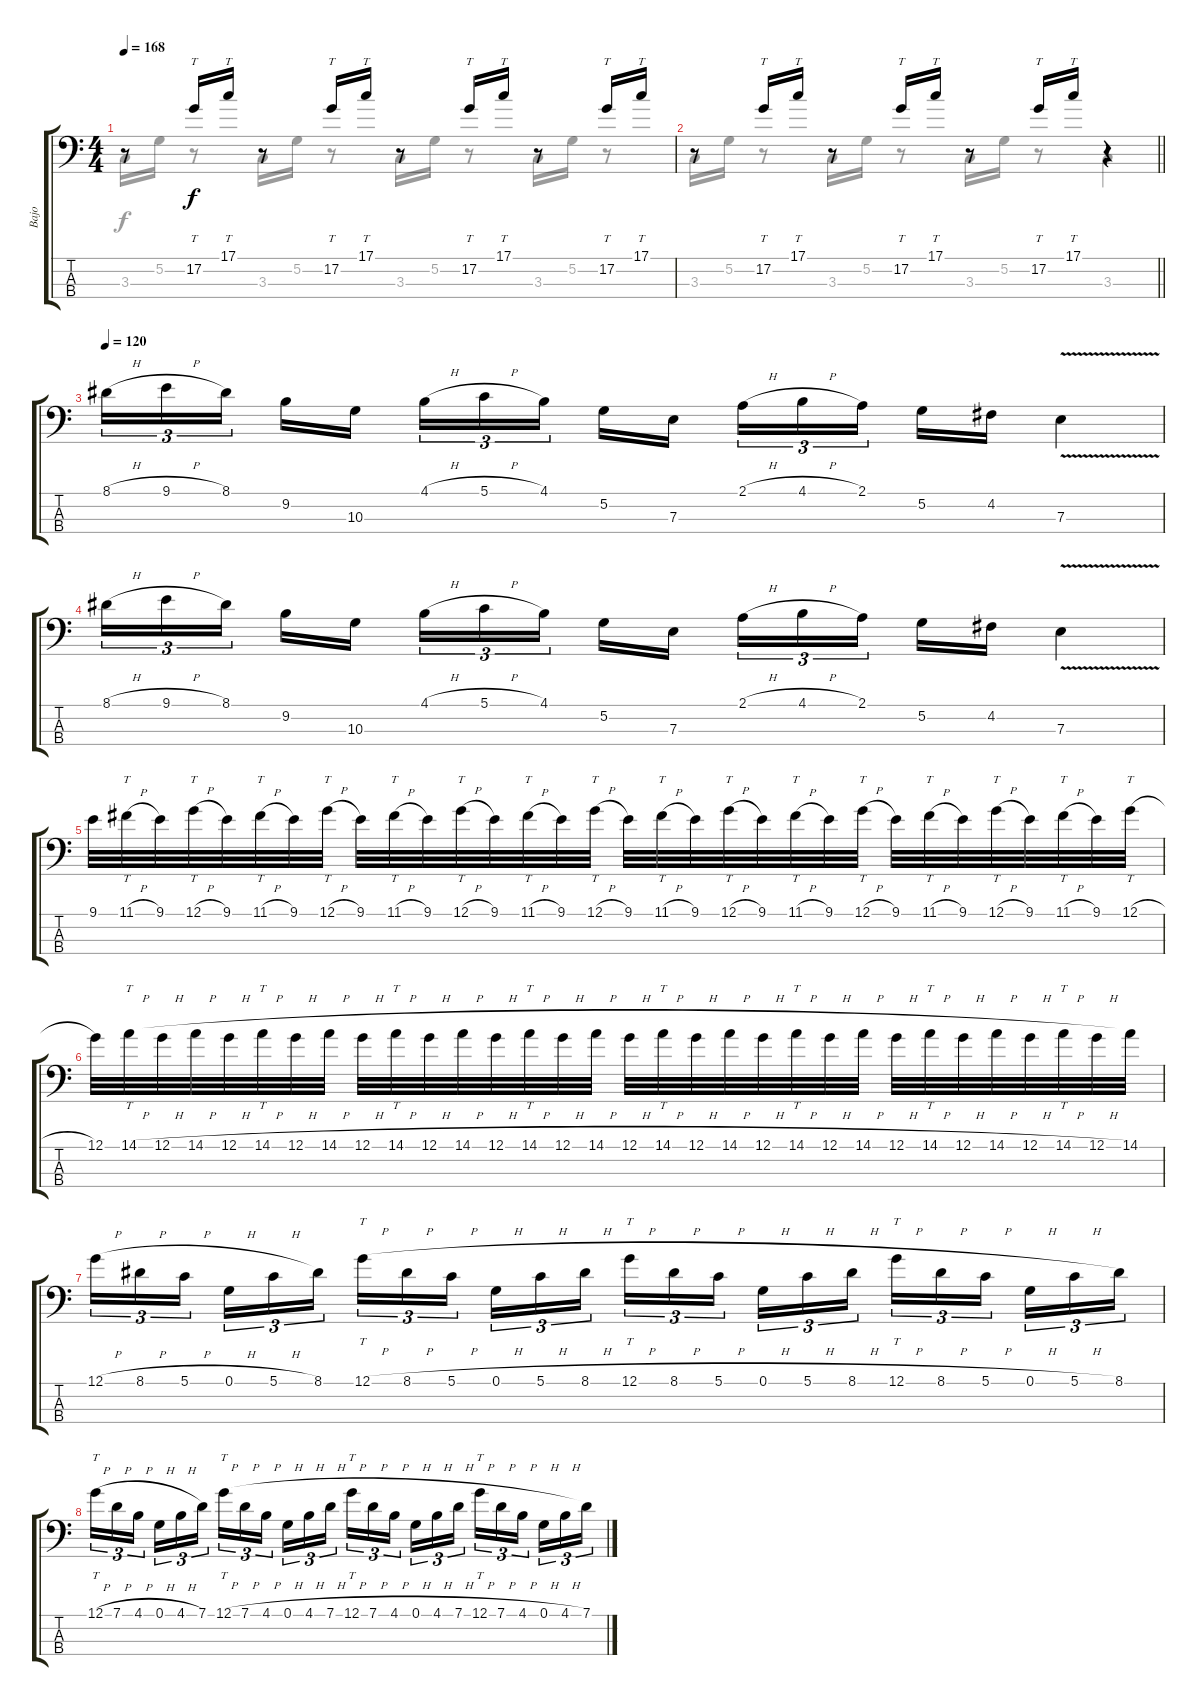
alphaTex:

\track ("Bajo" "Bajo") {instrument electricbassfinger}
\staff {score tabs}
\tuning (G2 D2 A1 E1) {hide}
\voice
\ts (4 4)
\tempo 168
\clef f4
\ks c
r.8{dy f} 17.2.16{tt} 17.1.16{tt} r.8 17.2.16{tt} 17.1.16{tt} r.8 17.2.16{tt} 17.1.16{tt} r.8 17.2.16{tt} 17.1.16{tt} |
\barLineRight lightlight
r.8 17.2.16{tt} 17.1.16{tt} r.8 17.2.16{tt} 17.1.16{tt} r.8 17.2.16{tt} 17.1.16{tt} r.4 |
\tempo 120
8.1{h}.16{tu (3 2)} 9.1{h}.16{tu (3 2)} 8.1.16{tu (3 2) beam splitsecondary} 9.2.16 10.3.16 4.1{h}.16{tu (3 2)} 5.1{h}.16{tu (3 2)} 4.1.16{tu (3 2) beam splitsecondary} 5.2.16 7.3.16 2.1{h}.16{tu (3 2)} 4.1{h}.16{tu (3 2)} 2.1.16{tu (3 2) beam splitsecondary} 5.2.16 4.2.16 7.3{v}.4 |
8.1{h}.16{tu (3 2)} 9.1{h}.16{tu (3 2)} 8.1.16{tu (3 2) beam splitsecondary} 9.2.16 10.3.16 4.1{h}.16{tu (3 2)} 5.1{h}.16{tu (3 2)} 4.1.16{tu (3 2) beam splitsecondary} 5.2.16 7.3.16 2.1{h}.16{tu (3 2)} 4.1{h}.16{tu (3 2)} 2.1.16{tu (3 2) beam splitsecondary} 5.2.16 4.2.16 7.3{v}.4 |
9.1.32 11.1{h}.32{tt} 9.1.32 12.1{h}.32{tt} 9.1.32 11.1{h}.32{tt} 9.1.32 12.1{h}.32{tt} 9.1.32 11.1{h}.32{tt} 9.1.32 12.1{h}.32{tt} 9.1.32 11.1{h}.32{tt} 9.1.32 12.1{h}.32{tt} 9.1.32 11.1{h}.32{tt} 9.1.32 12.1{h}.32{tt} 9.1.32 11.1{h}.32{tt} 9.1.32 12.1{h}.32{tt} 9.1.32 11.1{h}.32{tt} 9.1.32 12.1{h}.32{tt} 9.1.32 11.1{h}.32{tt} 9.1.32 12.1{h}.32{tt} |
12.1.32 14.1{h}.32{tt} 12.1{h}.32 14.1{h}.32 12.1{h}.32 14.1{h}.32{tt} 12.1{h}.32 14.1{h}.32 12.1{h}.32 14.1{h}.32{tt} 12.1{h}.32 14.1{h}.32 12.1{h}.32 14.1{h}.32{tt} 12.1{h}.32 14.1{h}.32 12.1{h}.32 14.1{h}.32{tt} 12.1{h}.32 14.1{h}.32 12.1{h}.32 14.1{h}.32{tt} 12.1{h}.32 14.1{h}.32 12.1{h}.32 14.1{h}.32{tt} 12.1{h}.32 14.1{h}.32 12.1{h}.32 14.1{h}.32{tt} 12.1{h}.32 14.1.32 |
12.1{h}.16{tu (3 2)} 8.1{h}.16{tu (3 2)} 5.1{h}.16{tu (3 2) beam splitsecondary} 0.1{h}.16{tu (3 2)} 5.1{h}.16{tu (3 2)} 8.1.16{tu (3 2)} 12.1{h}.16{tt tu (3 2)} 8.1{h}.16{tu (3 2)} 5.1{h}.16{tu (3 2) beam splitsecondary} 0.1{h}.16{tu (3 2)} 5.1{h}.16{tu (3 2)} 8.1{h}.16{tu (3 2)} 12.1{h}.16{tt tu (3 2)} 8.1{h}.16{tu (3 2)} 5.1{h}.16{tu (3 2) beam splitsecondary} 0.1{h}.16{tu (3 2)} 5.1{h}.16{tu (3 2)} 8.1{h}.16{tu (3 2)} 12.1{h}.16{tt tu (3 2)} 8.1{h}.16{tu (3 2)} 5.1{h}.16{tu (3 2) beam splitsecondary} 0.1{h}.16{tu (3 2)} 5.1{h}.16{tu (3 2)} 8.1.16{tu (3 2)} |
12.1{h}.16{tt tu (3 2)} 7.1{h}.16{tu (3 2)} 4.1{h}.16{tu (3 2) beam splitsecondary} 0.1{h}.16{tu (3 2)} 4.1{h}.16{tu (3 2)} 7.1.16{tu (3 2)} 12.1{h}.16{tt tu (3 2)} 7.1{h}.16{tu (3 2)} 4.1{h}.16{tu (3 2) beam splitsecondary} 0.1{h}.16{tu (3 2)} 4.1{h}.16{tu (3 2)} 7.1{h}.16{tu (3 2)} 12.1{h}.16{tt tu (3 2)} 7.1{h}.16{tu (3 2)} 4.1{h}.16{tu (3 2) beam splitsecondary} 0.1{h}.16{tu (3 2)} 4.1{h}.16{tu (3 2)} 7.1{h}.16{tu (3 2)} 12.1{h}.16{tt tu (3 2)} 7.1{h}.16{tu (3 2)} 4.1{h}.16{tu (3 2) beam splitsecondary} 0.1{h}.16{tu (3 2)} 4.1{h}.16{tu (3 2)} 7.1.16{tu (3 2)}
\voice
\clef f4
\ottava regular
\simile none
\ks c
3.3.16{dy f} 5.2.16 r.8 3.3.16 5.2.16 r.8 3.3.16 5.2.16 r.8 3.3.16 5.2.16 r.8 |
\barLineRight lightlight
3.3.16 5.2.16 r.8 3.3.16 5.2.16 r.8 3.3.16 5.2.16 r.8 3.3.4 |
|
|
|
|
|
